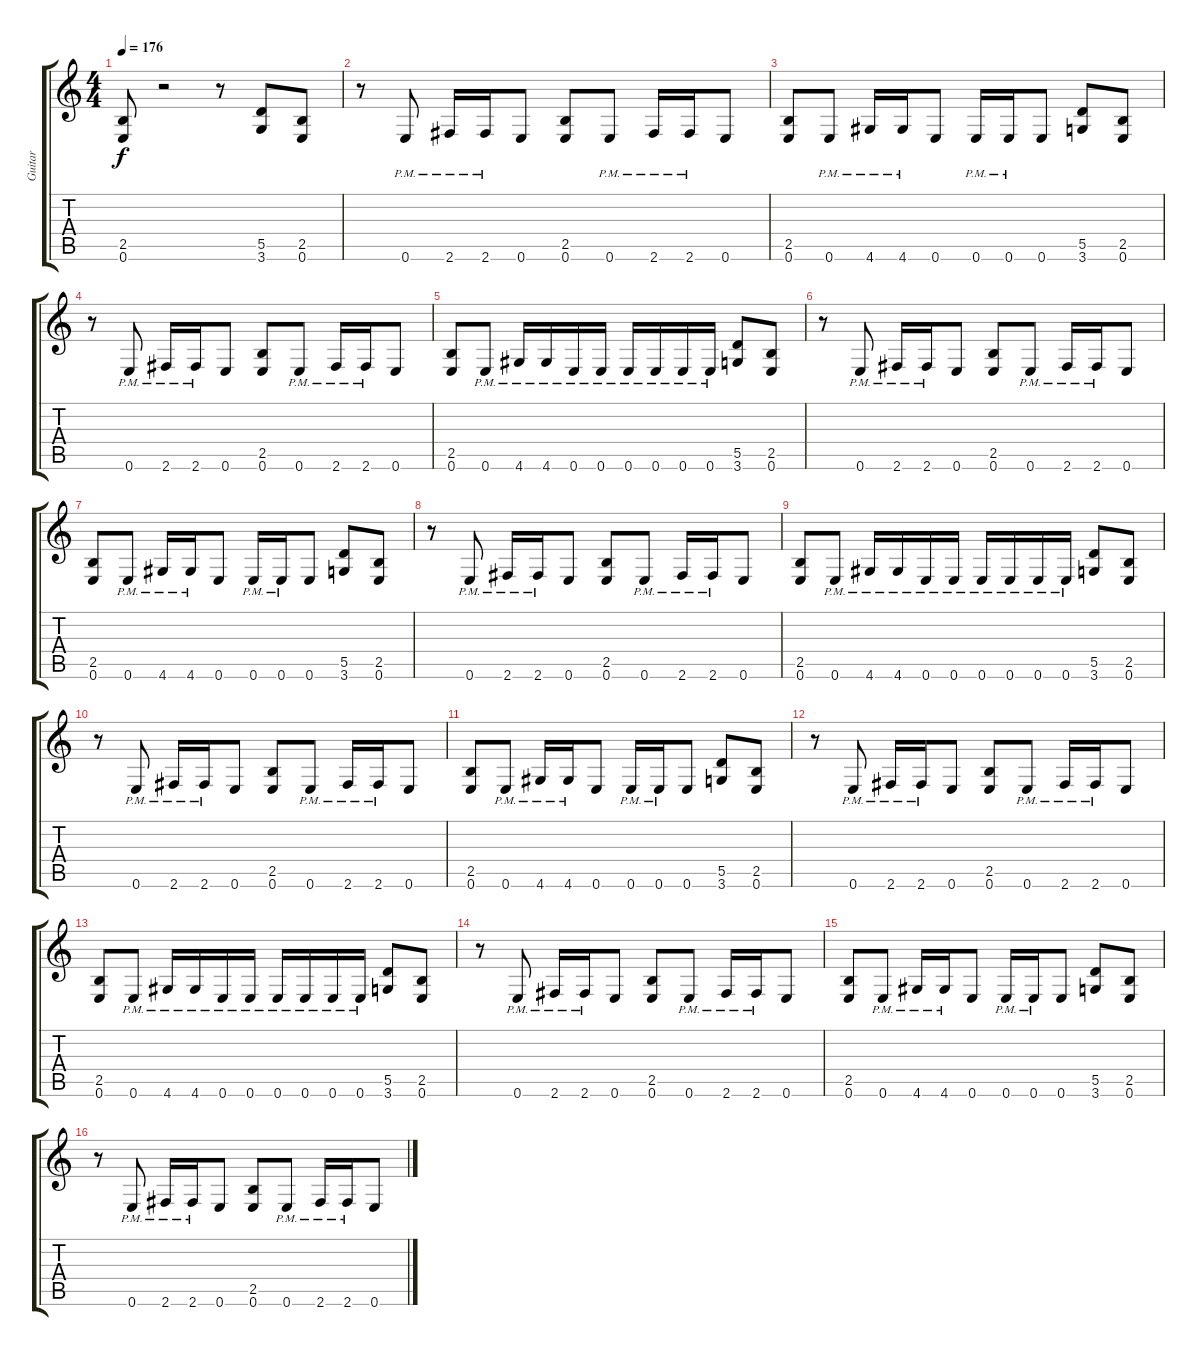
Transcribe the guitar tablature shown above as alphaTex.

\track ("Guitar" "Guitar") {instrument distortionguitar}
\staff {score tabs}
\tuning (E4 B3 G3 D3 A2 E2) {hide}
\ts (4 4)
\tempo 176
\clef g2
\ks c
(2.5 0.6).8{dy f} r.2 r.8 (5.5 3.6).8 (2.5 0.6).8 |
r.8 0.6{pm}.8 2.6{pm}.16 2.6{pm}.16 0.6.8 (2.5 0.6).8 0.6{pm}.8 2.6{pm}.16 2.6{pm}.16 0.6.8 |
(2.5 0.6).8 0.6{pm}.8 4.6{pm}.16 4.6{pm}.16 0.6.8 0.6{pm}.16 0.6{pm}.16 0.6.8 (5.5 3.6).8 (2.5 0.6).8 |
r.8 0.6{pm}.8 2.6{pm}.16 2.6{pm}.16 0.6.8 (2.5 0.6).8 0.6{pm}.8 2.6{pm}.16 2.6{pm}.16 0.6.8 |
(2.5 0.6).8 0.6{pm}.8 4.6{pm}.16 4.6{pm}.16 0.6{pm}.16 0.6{pm}.16 0.6{pm}.16 0.6{pm}.16 0.6{pm}.16 0.6{pm}.16 (5.5 3.6).8 (2.5 0.6).8 |
r.8 0.6{pm}.8 2.6{pm}.16 2.6{pm}.16 0.6.8 (2.5 0.6).8 0.6{pm}.8 2.6{pm}.16 2.6{pm}.16 0.6.8 |
(2.5 0.6).8 0.6{pm}.8 4.6{pm}.16 4.6{pm}.16 0.6.8 0.6{pm}.16 0.6{pm}.16 0.6.8 (5.5 3.6).8 (2.5 0.6).8 |
r.8 0.6{pm}.8 2.6{pm}.16 2.6{pm}.16 0.6.8 (2.5 0.6).8 0.6{pm}.8 2.6{pm}.16 2.6{pm}.16 0.6.8 |
(2.5 0.6).8 0.6{pm}.8 4.6{pm}.16 4.6{pm}.16 0.6{pm}.16 0.6{pm}.16 0.6{pm}.16 0.6{pm}.16 0.6{pm}.16 0.6{pm}.16 (5.5 3.6).8 (2.5 0.6).8 |
r.8 0.6{pm}.8 2.6{pm}.16 2.6{pm}.16 0.6.8 (2.5 0.6).8 0.6{pm}.8 2.6{pm}.16 2.6{pm}.16 0.6.8 |
(2.5 0.6).8 0.6{pm}.8 4.6{pm}.16 4.6{pm}.16 0.6.8 0.6{pm}.16 0.6{pm}.16 0.6.8 (5.5 3.6).8 (2.5 0.6).8 |
r.8 0.6{pm}.8 2.6{pm}.16 2.6{pm}.16 0.6.8 (2.5 0.6).8 0.6{pm}.8 2.6{pm}.16 2.6{pm}.16 0.6.8 |
(2.5 0.6).8 0.6{pm}.8 4.6{pm}.16 4.6{pm}.16 0.6{pm}.16 0.6{pm}.16 0.6{pm}.16 0.6{pm}.16 0.6{pm}.16 0.6{pm}.16 (5.5 3.6).8 (2.5 0.6).8 |
r.8 0.6{pm}.8 2.6{pm}.16 2.6{pm}.16 0.6.8 (2.5 0.6).8 0.6{pm}.8 2.6{pm}.16 2.6{pm}.16 0.6.8 |
(2.5 0.6).8 0.6{pm}.8 4.6{pm}.16 4.6{pm}.16 0.6.8 0.6{pm}.16 0.6{pm}.16 0.6.8 (5.5 3.6).8 (2.5 0.6).8 |
r.8 0.6{pm}.8 2.6{pm}.16 2.6{pm}.16 0.6.8 (2.5 0.6).8 0.6{pm}.8 2.6{pm}.16 2.6{pm}.16 0.6.8
